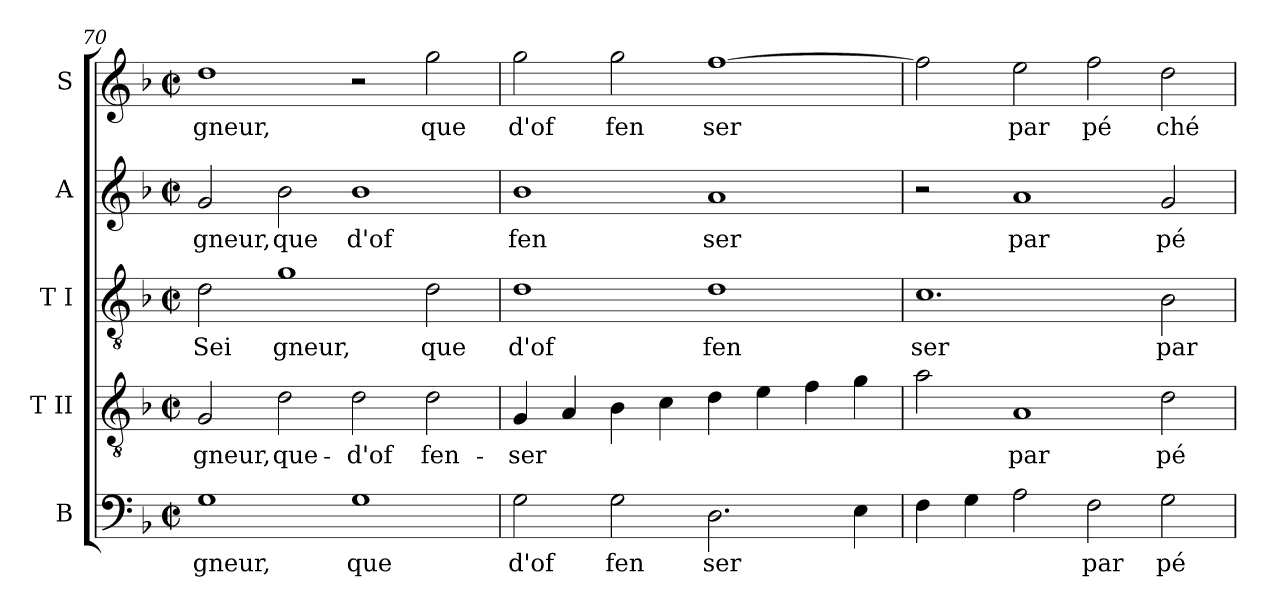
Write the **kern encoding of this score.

**kern	**text	**kern	**text	**kern	**text	**kern	**text	**kern	**text
*part5	*part5	*part4	*part4	*part3	*part3	*part2	*part2	*part1	*part1
*staff5	*staff5	*staff4	*staff4	*staff3	*staff3	*staff2	*staff2	*staff1	*staff1
*I"B	*	*I"T II	*	*I"T I	*	*I"A	*	*I"S	*
!!LO:PB:g=z
*clefF4	*	*clefGv2	*	*clefGv2	*	*clefG2	*	*clefG2	*
*k[b-]	*	*k[b-]	*	*k[b-]	*	*k[b-]	*	*k[b-]	*
*F:	*	*F:	*	*F:	*	*F:	*	*F:	*
*M2/2	*	*M2/2	*	*M2/2	*	*M2/2	*	*M2/2	*
*met(c|)	*	*met(c|)	*	*met(c|)	*	*met(c|)	*	*met(c|)	*
=70	=70	=70	=70	=70	=70	=70	=70	=70	=70
!	!LO:LY:b	!	!LO:LY:b:cj	!	!LO:LY:b:cj	!	!LO:LY:b	!	!LO:LY:b:cj
1G	gneur,	2G/	gneur,	2d\	Sei	2g/	gneur,	1dd	gneur,
!	!	!	!LO:LY:b:cj	!	!LO:LY:b:cj	!	!LO:LY:b	!	!
.	.	2d\	que-	1g	gneur,	2b-\	que	.	.
!	!LO:LY:b	!	!LO:LY:b:cj	!	!	!	!LO:LY:b	!	!
1G	que	2d\	-d'of	.	.	1b-	d'of	2r	.
!	!	!	!LO:LY:b:cj	!	!LO:LY:b:cj	!	!	!	!LO:LY:b:cj
.	.	2d\	fen-	2d\	que	.	.	2gg\	que
=71	=71	=71	=71	=71	=71	=71	=71	=71	=71
!	!LO:LY:b	!	!LO:LY:b:cj	!	!LO:LY:b:cj	!	!LO:LY:b	!	!LO:LY:b:cj
2G\	d'of	4G/	-ser	1d	d'of	1b-	fen	2gg\	d'of
!	!	!	!LO:LY:b:cj	!	!	!	!	!	!
.	.	4A/	.	.	.	.	.	.	.
!	!LO:LY:b	!	!LO:LY:b:cj	!	!	!	!	!	!LO:LY:b:cj
2G\	fen	4B-\	.	.	.	.	.	2gg\	fen
!	!	!	!LO:LY:b:cj	!	!	!	!	!	!
.	.	4c\	.	.	.	.	.	.	.
!	!LO:LY:b	!	!LO:LY:b:cj	!	!LO:LY:b:cj	!	!LO:LY:b	!	!LO:LY:b:cj
2.D\	ser	4d\	.	1d	fen	1a	ser	[>1ff	ser
!	!	!	!LO:LY:b:cj	!	!	!	!	!	!
.	.	4e\	.	.	.	.	.	.	.
!	!	!	!LO:LY:b:cj	!	!	!	!	!	!
.	.	4f\	.	.	.	.	.	.	.
!	!LO:LY:b	!	!LO:LY:b:cj	!	!	!	!	!	!
4E\	.	4g\	.	.	.	.	.	.	.
=72	=72	=72	=72	=72	=72	=72	=72	=72	=72
!	!LO:LY:b	!	!LO:LY:b:cj	!	!LO:LY:b:cj	!	!	!	!LO:LY:b:cj
4F\	.	2a\	.	1.c	ser	2r	.	2ff\]	.
!	!LO:LY:b	!	!	!	!	!	!	!	!
4G\	.	.	.	.	.	.	.	.	.
!	!LO:LY:b	!	!LO:LY:b:cj	!	!	!	!LO:LY:b	!	!LO:LY:b:cj
2A\	.	1A	par	.	.	1a	par	2ee\	par
!	!LO:LY:b	!	!	!	!	!	!	!	!LO:LY:b:cj
2F\	par	.	.	.	.	.	.	2ff\	pé
!	!LO:LY:b	!	!LO:LY:b:cj	!	!LO:LY:b:cj	!	!LO:LY:b	!	!LO:LY:b:cj
2G\	pé	2d\	pé-	2B-\	par	2g/	pé	2dd\	ché
=	=	=	=	=	=	=	=	=	=
*-	*-	*-	*-	*-	*-	*-	*-	*-	*-
